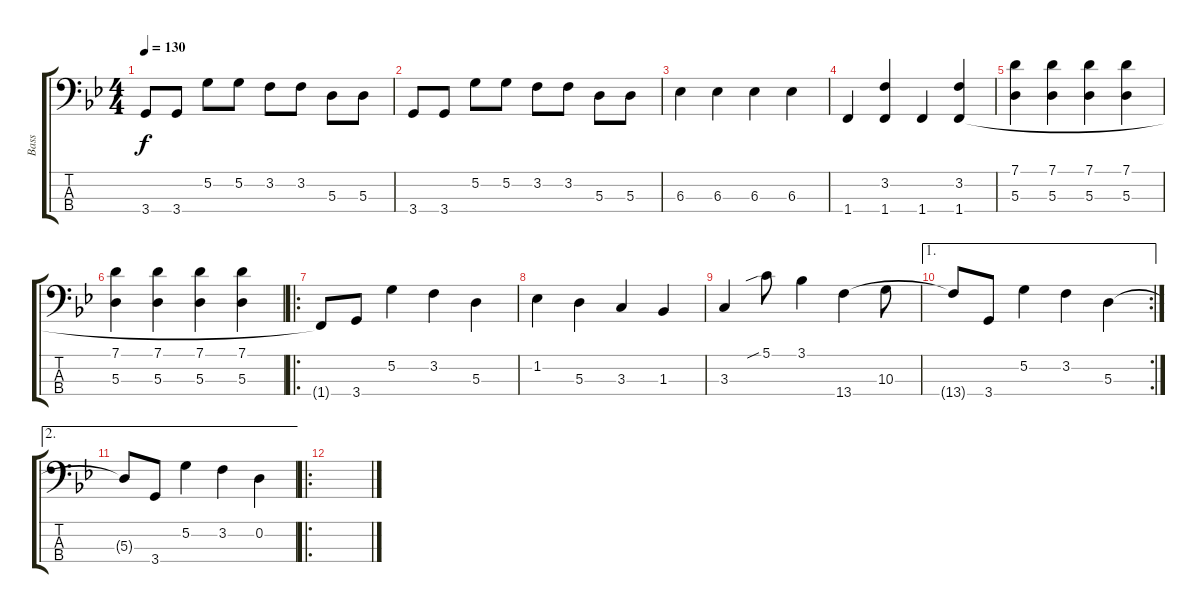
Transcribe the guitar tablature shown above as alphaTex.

\track ("Bass" "Bass") {instrument electricbassfinger}
\staff {score tabs}
\tuning (G2 D2 A1 E1) {hide}
\ts (4 4)
\tempo 130
\clef f4
\ks bb
3.4.8{dy f} 3.4.8 5.2.8 5.2.8 3.2.8 3.2.8 5.3.8 5.3.8 |
3.4.8 3.4.8 5.2.8 5.2.8 3.2.8 3.2.8 5.3.8 5.3.8 |
6.3.4 6.3.4 6.3.4 6.3.4 |
1.4.4 (3.2 1.4).4 1.4.4 (3.2 1.4).4 |
(7.1 5.3).4 (7.1 5.3).4 (7.1 5.3).4 (7.1 5.3).4 |
(7.1 5.3).4 (7.1 5.3).4 (7.1 5.3).4 (7.1 5.3).4 |
\ro
1.4{t}.8 3.4.8 5.2.4 3.2.4 5.3.4 |
1.2.4 5.3.4 3.3.4 1.3.4 |
3.3.4 5.1{sib}.8 3.1.4 13.4.4 10.3.8 |
\ae 1
\rc 2
13.4{t}.8 3.4.8 5.2.4 3.2.4 5.3.4 |
\ae 2
5.3{t}.8 3.4.8 5.2.4 3.2.4 0.2.4 |
\ro
